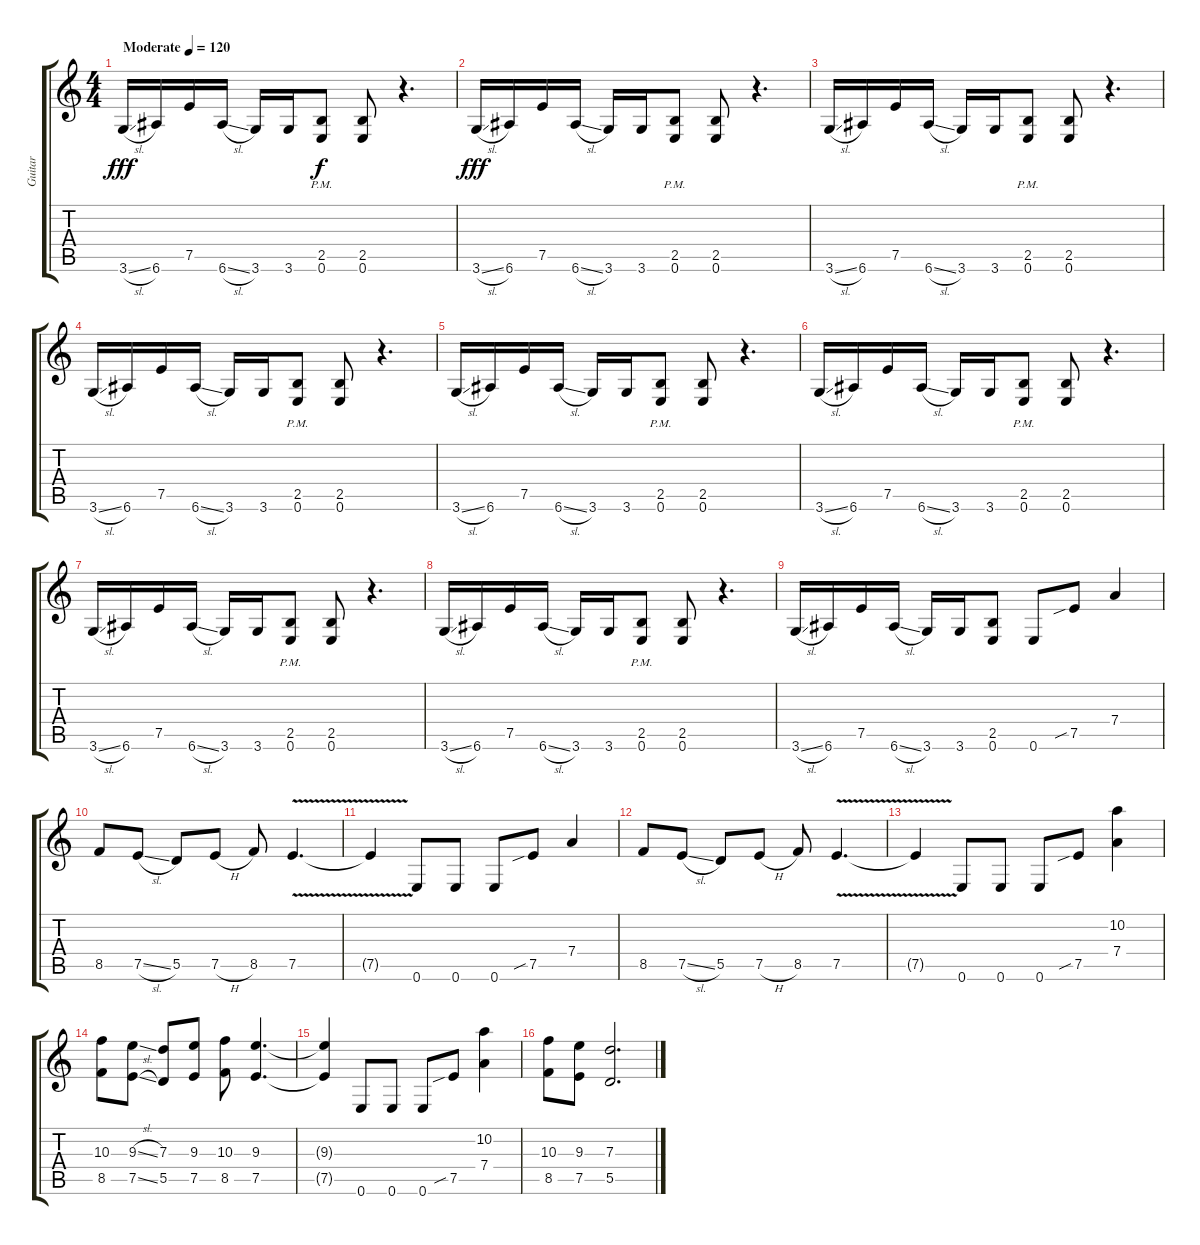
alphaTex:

\track ("Guitar" "Guitar") {instrument distortionguitar}
\staff {score tabs}
\tuning (E4 B3 G3 D3 A2 E2) {hide}
\ts (4 4)
\tempo (120 "Moderate")
\clef g2
\ks c
3.6{sl}.16{dy fff instrument distortionguitar} 6.6.16 7.5.16 6.6{sl}.16 3.6.16 3.6.16 (2.5{pm} 0.6{pm}).8{dy f} (2.5 0.6).8 r.4{d} |
3.6{sl}.16{dy fff} 6.6.16 7.5.16 6.6{sl}.16 3.6.16 3.6.16 (2.5{pm} 0.6{pm}).8 (2.5 0.6).8 r.4{d} |
3.6{sl}.16 6.6.16 7.5.16 6.6{sl}.16 3.6.16 3.6.16 (2.5{pm} 0.6{pm}).8 (2.5 0.6).8 r.4{d} |
3.6{sl}.16 6.6.16 7.5.16 6.6{sl}.16 3.6.16 3.6.16 (2.5{pm} 0.6{pm}).8 (2.5 0.6).8 r.4{d} |
3.6{sl}.16 6.6.16 7.5.16 6.6{sl}.16 3.6.16 3.6.16 (2.5{pm} 0.6{pm}).8 (2.5 0.6).8 r.4{d} |
3.6{sl}.16 6.6.16 7.5.16 6.6{sl}.16 3.6.16 3.6.16 (2.5{pm} 0.6{pm}).8 (2.5 0.6).8 r.4{d} |
3.6{sl}.16 6.6.16 7.5.16 6.6{sl}.16 3.6.16 3.6.16 (2.5{pm} 0.6{pm}).8 (2.5 0.6).8 r.4{d} |
3.6{sl}.16 6.6.16 7.5.16 6.6{sl}.16 3.6.16 3.6.16 (2.5{pm} 0.6{pm}).8 (2.5 0.6).8 r.4{d} |
3.6{sl}.16 6.6.16 7.5.16 6.6{sl}.16 3.6.16 3.6.16 (2.5 0.6).8 0.6.8 7.5{sib}.8 7.4.4 |
8.5.8 7.5{sl}.8 5.5.8 7.5{h}.8 8.5.8 7.5{v}.4{d} |
7.5{t}.4 0.6.8 0.6.8 0.6.8 7.5{sib}.8 7.4.4 |
8.5.8 7.5{sl}.8 5.5.8 7.5{h}.8 8.5.8 7.5{v}.4{d} |
7.5{t}.4 0.6.8 0.6.8 0.6.8 7.5{sib}.8 (10.2 7.4).4 |
(10.3 8.5).8 (9.3{sl} 7.5{sl}).8 (7.3 5.5).8 (9.3 7.5).8 (10.3 8.5).8 (9.3 7.5).4{d} |
(9.3{t} 7.5{t}).4 0.6.8 0.6.8 0.6.8 7.5{sib}.8 (10.2 7.4).4 |
(10.3 8.5).8 (9.3 7.5).8 (7.3 5.5).2{d}
